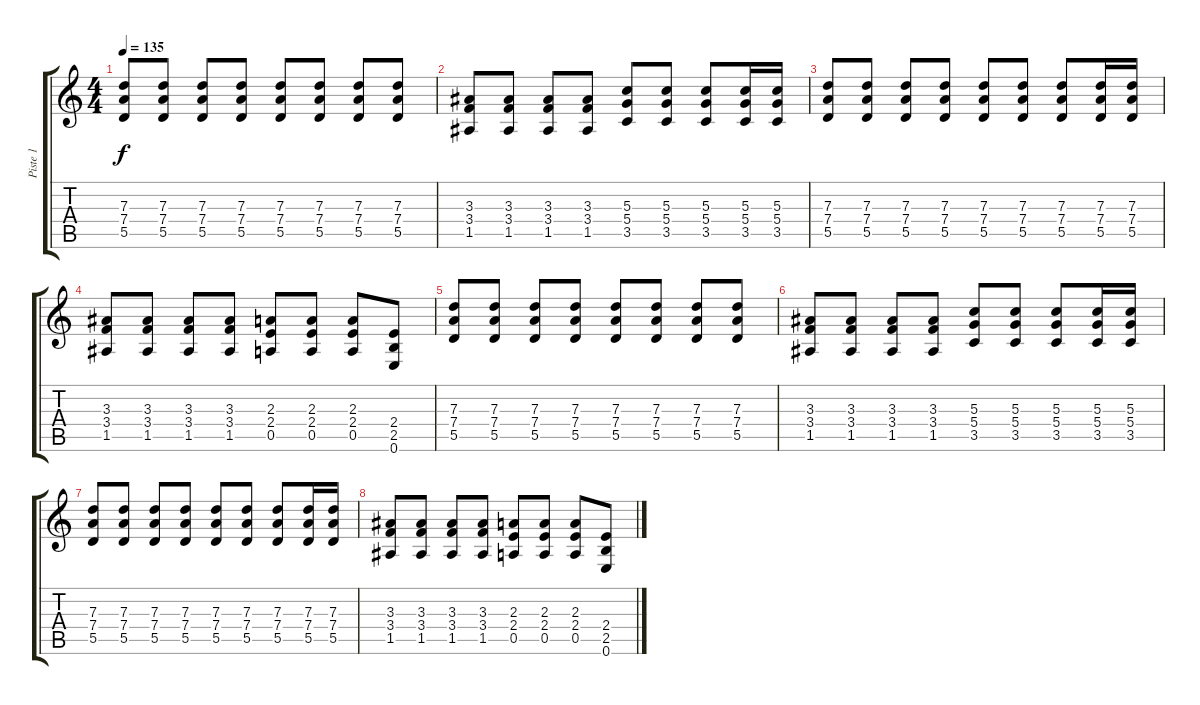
\track ("Piste 1" "Piste 1") {instrument acousticguitarsteel}
\staff {score tabs}
\tuning (E4 B3 G3 D3 A2 E2) {hide}
\ts (4 4)
\tempo 135
\clef g2
\ks c
(7.3 7.4 5.5).8{dy f instrument acousticguitarsteel} (7.3 7.4 5.5).8 (7.3 7.4 5.5).8 (7.3 7.4 5.5).8 (7.3 7.4 5.5).8 (7.3 7.4 5.5).8 (7.3 7.4 5.5).8 (7.3 7.4 5.5).8 |
(3.3 3.4 1.5).8 (3.3 3.4 1.5).8 (3.3 3.4 1.5).8 (3.3 3.4 1.5).8 (5.3 5.4 3.5).8 (5.3 5.4 3.5).8 (5.3 5.4 3.5).8 (5.3 5.4 3.5).16 (5.3 5.4 3.5).16 |
(7.3 7.4 5.5).8 (7.3 7.4 5.5).8 (7.3 7.4 5.5).8 (7.3 7.4 5.5).8 (7.3 7.4 5.5).8 (7.3 7.4 5.5).8 (7.3 7.4 5.5).8 (7.3 7.4 5.5).16 (7.3 7.4 5.5).16 |
(3.3 3.4 1.5).8 (3.3 3.4 1.5).8 (3.3 3.4 1.5).8 (3.3 3.4 1.5).8 (2.3 2.4 0.5).8 (2.3 2.4 0.5).8 (2.3 2.4 0.5).8 (2.4 2.5 0.6).8 |
(7.3 7.4 5.5).8 (7.3 7.4 5.5).8 (7.3 7.4 5.5).8 (7.3 7.4 5.5).8 (7.3 7.4 5.5).8 (7.3 7.4 5.5).8 (7.3 7.4 5.5).8 (7.3 7.4 5.5).8 |
(3.3 3.4 1.5).8 (3.3 3.4 1.5).8 (3.3 3.4 1.5).8 (3.3 3.4 1.5).8 (5.3 5.4 3.5).8 (5.3 5.4 3.5).8 (5.3 5.4 3.5).8 (5.3 5.4 3.5).16 (5.3 5.4 3.5).16 |
(7.3 7.4 5.5).8 (7.3 7.4 5.5).8 (7.3 7.4 5.5).8 (7.3 7.4 5.5).8 (7.3 7.4 5.5).8 (7.3 7.4 5.5).8 (7.3 7.4 5.5).8 (7.3 7.4 5.5).16 (7.3 7.4 5.5).16 |
(3.3 3.4 1.5).8 (3.3 3.4 1.5).8 (3.3 3.4 1.5).8 (3.3 3.4 1.5).8 (2.3 2.4 0.5).8 (2.3 2.4 0.5).8 (2.3 2.4 0.5).8 (2.4 2.5 0.6).8
